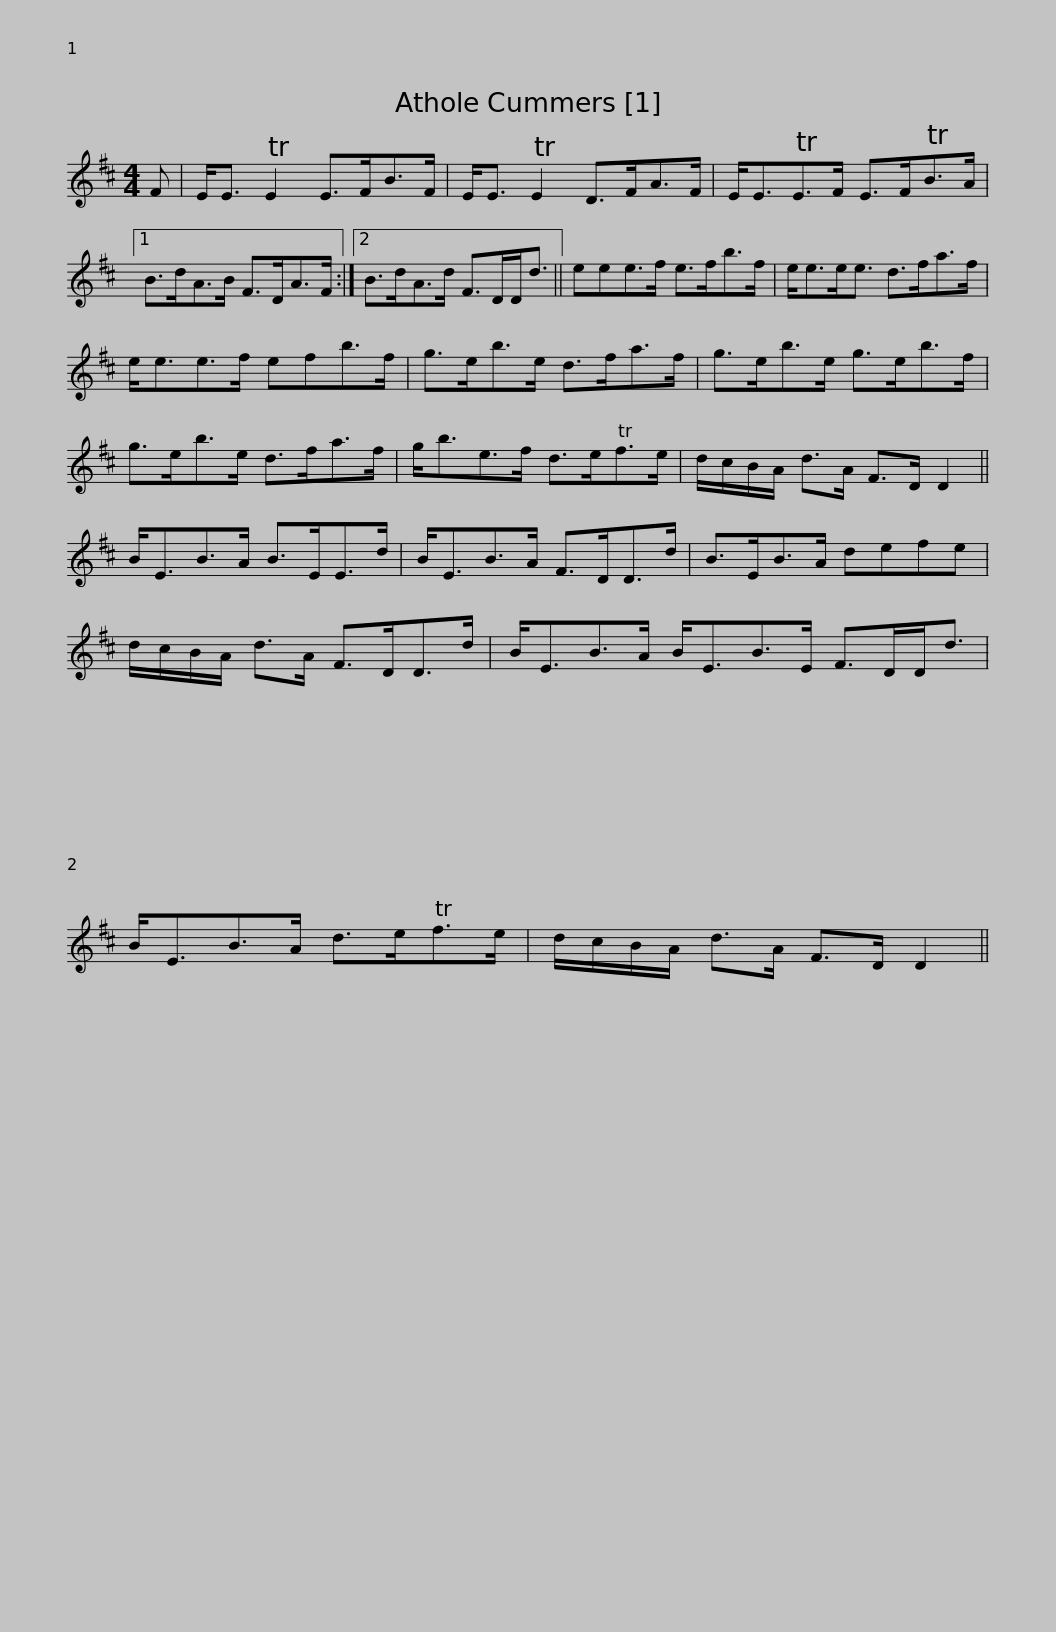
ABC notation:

X:1
L:1/8
M:4/4
I:linebreak $
K:D
V:1 treble
V:1
 F | E<E TE2 E>FB>F | E<E TE2 D>FA>F | E<ETE>F E>FTB>A |1 B>dA>B F>DA>F :|2$ %5
 B>dA>d F>DD<d || eee>f e>fb>f | e<ee<e d>fa>f | e<ee>f efb>f |$ g>eb>e d>fa>f | %10
 g>eb>e g>eb>f | g>eb>e d>fa>f | g<be>f d>eTf>e |$ d/c/B/A/ d>A F>D D2 || B<EB>A B>EE>d | %15
 B<EB>A F>DD>d | B>EB>A defe |$ d/c/B/A/ d>A F>DD>d | B<EB>A B<EB>E F>DD<d | B<EB>A d>eTf>e | %20
 d/c/B/A/ d>A F>D D2 || %21
